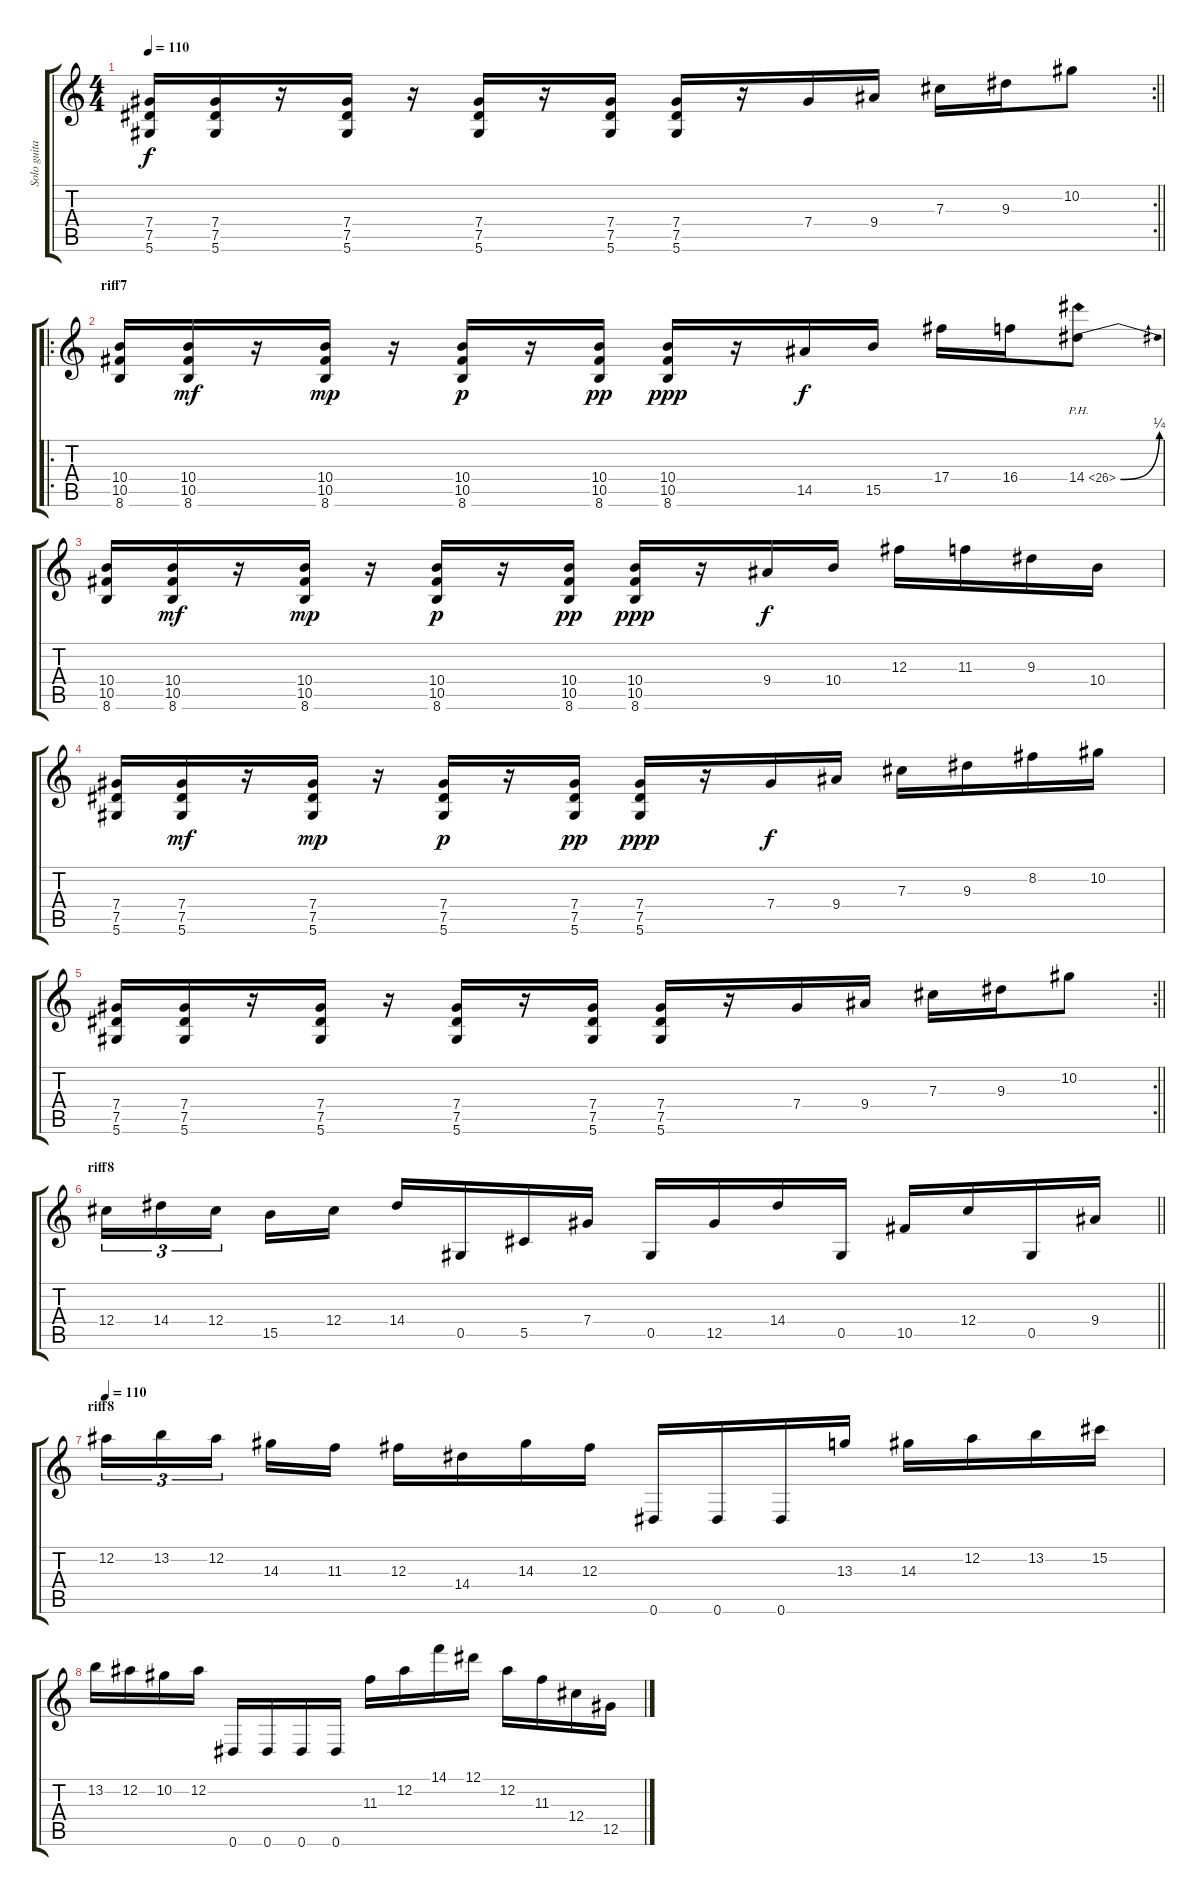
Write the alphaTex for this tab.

\track ("Solo guitar" "Solo guita") {instrument distortionguitar}
\staff {score tabs}
\tuning (Eb4 Bb3 Gb3 Db3 Ab2 Eb2) {hide}
\rc 2
\ts (4 4)
\tempo 110
\clef g2
\barLineRight lightlight
\ks c
(7.4 7.5 5.6).16{dy f} (7.4 7.5 5.6).16 r.16 (7.4 7.5 5.6).16 r.16 (7.4 7.5 5.6).16 r.16 (7.4 7.5 5.6).16 (7.4 7.5 5.6).16 r.16 7.4.16 9.4.16 7.3.16 9.3.16 10.2.8 |
\ro
\section ("" "riff7")
(10.4 10.5 8.6).16 (10.4 10.5 8.6).16{dy mf} r.16 (10.4 10.5 8.6).16{dy mp} r.16 (10.4 10.5 8.6).16{dy p} r.16 (10.4 10.5 8.6).16{dy pp} (10.4 10.5 8.6).16{dy ppp} r.16 14.5.16{dy f} 15.5.16 17.4.16 16.4.16 14.4{be (bend 0 0 60 1) ph 12}.8 |
(10.4 10.5 8.6).16 (10.4 10.5 8.6).16{dy mf} r.16 (10.4 10.5 8.6).16{dy mp} r.16 (10.4 10.5 8.6).16{dy p} r.16 (10.4 10.5 8.6).16{dy pp} (10.4 10.5 8.6).16{dy ppp} r.16 9.4.16{dy f} 10.4.16 12.3.16 11.3.16 9.3.16 10.4.16 |
(7.4 7.5 5.6).16 (7.4 7.5 5.6).16{dy mf} r.16 (7.4 7.5 5.6).16{dy mp} r.16 (7.4 7.5 5.6).16{dy p} r.16 (7.4 7.5 5.6).16{dy pp} (7.4 7.5 5.6).16{dy ppp} r.16 7.4.16{dy f} 9.4.16 7.3.16 9.3.16 8.2.16 10.2.16 |
\rc 2
\barLineRight lightlight
(7.4 7.5 5.6).16 (7.4 7.5 5.6).16 r.16 (7.4 7.5 5.6).16 r.16 (7.4 7.5 5.6).16 r.16 (7.4 7.5 5.6).16 (7.4 7.5 5.6).16 r.16 7.4.16 9.4.16 7.3.16 9.3.16 10.2.8 |
\section ("" "riff8")
\barLineRight lightlight
12.4.16{tu (3 2)} 14.4.16{tu (3 2)} 12.4.16{tu (3 2) beam splitsecondary} 15.5.16 12.4.16 14.4.16 0.5.16 5.5.16 7.4.16 0.5.16 12.5.16 14.4.16 0.5.16 10.5.16 12.4.16 0.5.16 9.4.16 |
\section ("" "riff8")
\tempo 110
12.2.16{tu (3 2)} 13.2.16{tu (3 2)} 12.2.16{tu (3 2) beam splitsecondary} 14.3.16 11.3.16 12.3.16 14.4.16 14.3.16 12.3.16 0.6.16 0.6.16 0.6.16 13.3.16 14.3.16 12.2.16 13.2.16 15.2.16 |
13.2.16 12.2.16 10.2.16 12.2.16 0.6.16 0.6.16 0.6.16 0.6.16 11.3.16 12.2.16 14.1.16 12.1.16 12.2.16 11.3.16 12.4.16 12.5.16
